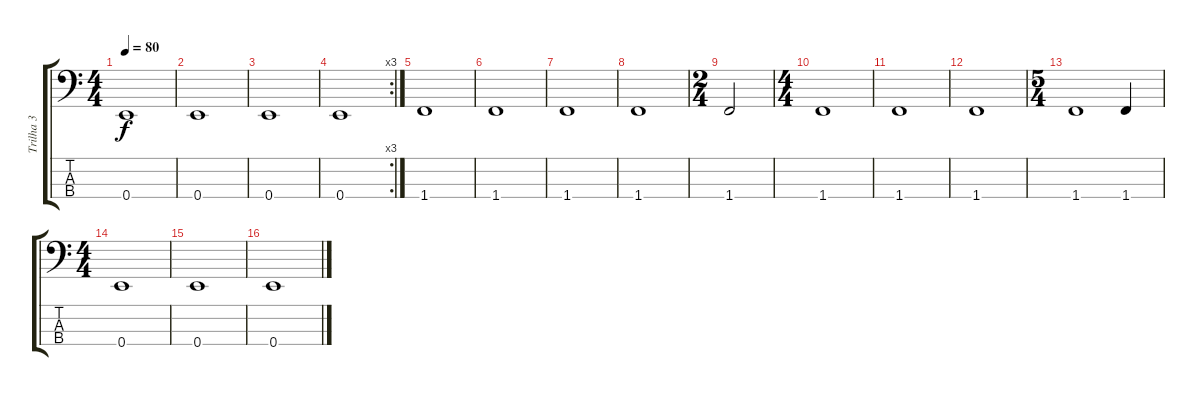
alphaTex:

\track ("Trilha 3" "Trilha 3") {instrument acousticbass}
\staff {score tabs}
\tuning (G2 D2 A1 E1) {hide}
\ts (4 4)
\tempo 80
\clef f4
\ks c
0.4.1{dy f} |
0.4.1 |
0.4.1 |
\rc 3
0.4.1 |
1.4.1 |
1.4.1 |
1.4.1 |
1.4.1 |
\ts (2 4)
1.4.2 |
\ts (4 4)
1.4.1 |
1.4.1 |
1.4.1 |
\ts (5 4)
1.4.1 1.4.4 |
\ts (4 4)
0.4.1 |
0.4.1 |
0.4.1
